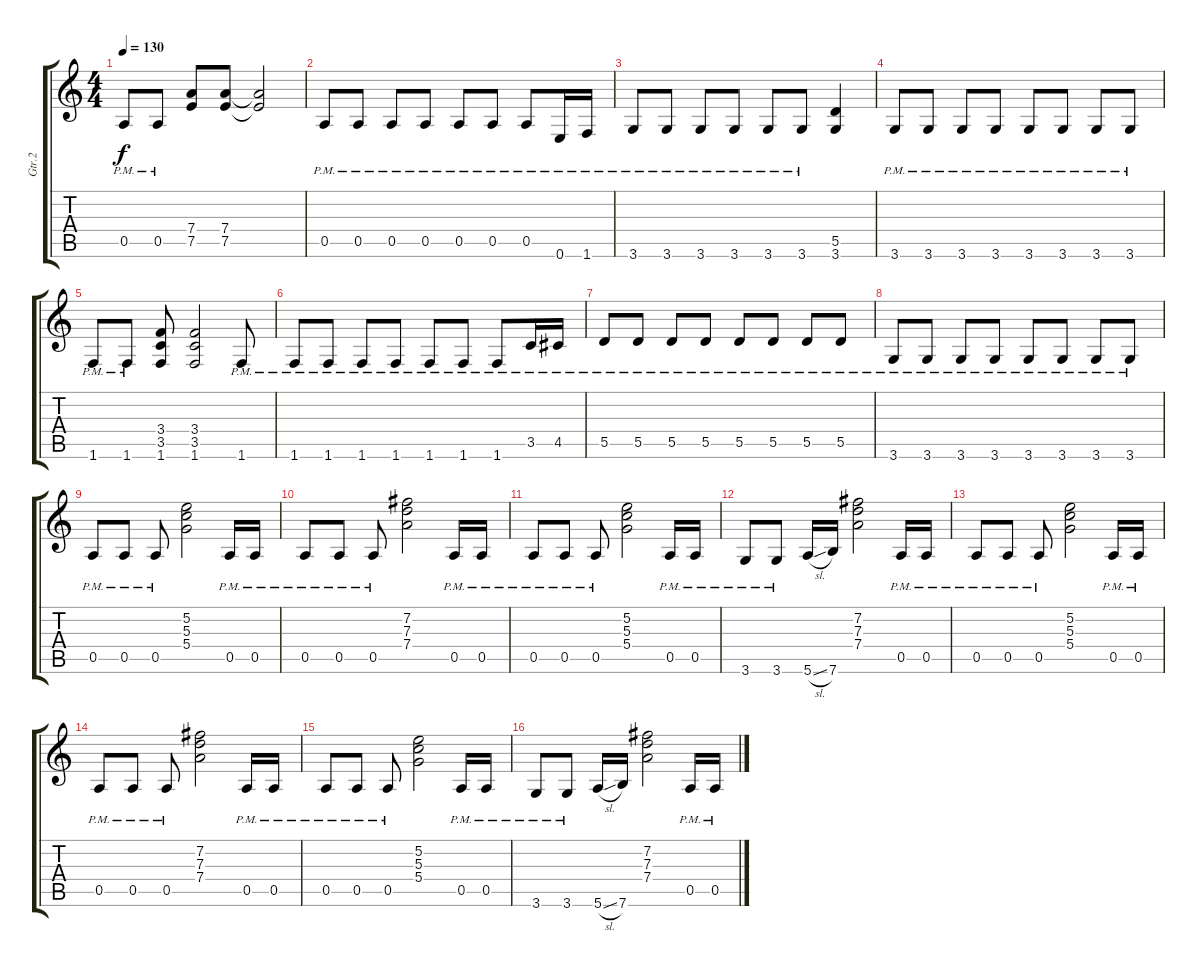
\track ("Gtr.2" "Gtr.2") {instrument overdrivenguitar}
\staff {score tabs}
\tuning (E4 B3 G3 D3 A2 E2) {hide}
\ts (4 4)
\tempo 130
\clef g2
\ks c
0.5{pm}.8{dy f} 0.5{pm}.8 (7.4 7.5).8 (7.4 7.5).8 (7.4{t} 7.5{t}).2 |
0.5{pm}.8 0.5{pm}.8 0.5{pm}.8 0.5{pm}.8 0.5{pm}.8 0.5{pm}.8 0.5{pm}.8 0.6{pm}.16 1.6{pm}.16 |
3.6{pm}.8 3.6{pm}.8 3.6{pm}.8 3.6{pm}.8 3.6{pm}.8 3.6{pm}.8 (5.5 3.6).4 |
3.6{pm}.8 3.6{pm}.8 3.6{pm}.8 3.6{pm}.8 3.6{pm}.8 3.6{pm}.8 3.6{pm}.8 3.6{pm}.8 |
1.6{pm}.8 1.6{pm}.8 (3.4 3.5 1.6).8 (3.4 3.5 1.6).2 1.6{pm}.8 |
1.6{pm}.8 1.6{pm}.8 1.6{pm}.8 1.6{pm}.8 1.6{pm}.8 1.6{pm}.8 1.6{pm}.8 3.5{pm}.16 4.5{pm}.16 |
5.5{pm}.8 5.5{pm}.8 5.5{pm}.8 5.5{pm}.8 5.5{pm}.8 5.5{pm}.8 5.5{pm}.8 5.5{pm}.8 |
3.6{pm}.8 3.6{pm}.8 3.6{pm}.8 3.6{pm}.8 3.6{pm}.8 3.6{pm}.8 3.6{pm}.8 3.6{pm}.8 |
0.5{pm}.8 0.5{pm}.8 0.5{pm}.8 (5.2 5.3 5.4).2 0.5{pm}.16 0.5{pm}.16 |
0.5{pm}.8 0.5{pm}.8 0.5{pm}.8 (7.2 7.3 7.4).2 0.5{pm}.16 0.5{pm}.16 |
0.5{pm}.8 0.5{pm}.8 0.5{pm}.8 (5.2 5.3 5.4).2 0.5{pm}.16 0.5{pm}.16 |
3.6{pm}.8 3.6{pm}.8 5.6{sl}.16 7.6.16 (7.2 7.3 7.4).2 0.5{pm}.16 0.5{pm}.16 |
0.5{pm}.8 0.5{pm}.8 0.5{pm}.8 (5.2 5.3 5.4).2 0.5{pm}.16 0.5{pm}.16 |
0.5{pm}.8 0.5{pm}.8 0.5{pm}.8 (7.2 7.3 7.4).2 0.5{pm}.16 0.5{pm}.16 |
0.5{pm}.8 0.5{pm}.8 0.5{pm}.8 (5.2 5.3 5.4).2 0.5{pm}.16 0.5{pm}.16 |
3.6{pm}.8 3.6{pm}.8 5.6{sl}.16 7.6.16 (7.2 7.3 7.4).2 0.5{pm}.16 0.5{pm}.16
